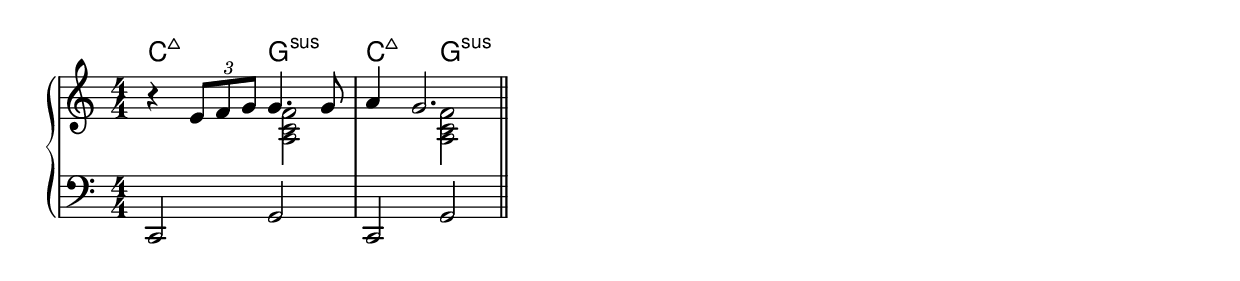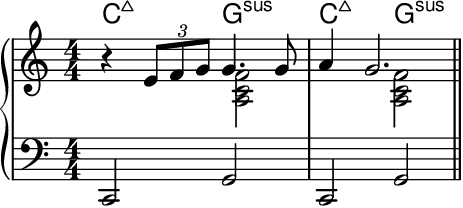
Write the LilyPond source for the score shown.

\version "2.24.4"
\language "english"
#(ly:set-option 'crop #t)
\include "include/alt.ly"
\include "include/sus.ly"
\score {
  \midi {
    \tempo 4=120
  }
  \layout {
    \context {
      \Score
      \omit BarNumber
    }
    indent = 0\mm
  }
  \new GrandStaff <<
    \chords {
      \set chordChanges = ##t % only show chords when they change
      \set noChordSymbol = ""
      \set minorChordModifier = \markup { "-" }
      \set midiMaximumVolume = #0 % prevent named chords sounding
      \set chordNameExceptions = #susExceptions
      c2:maj7 g:sus7 | c:maj7 g:sus7
    }
    \new Staff {
      \key c \major
      \numericTimeSignature
      \time 4/4
      \clef treble {
        \relative {
          \skip \f % spacer to set voice volume
          r4 \tuplet 3/2 {e'8 f8 g8}
          <<
            { g4. g8 }
            \new Voice { \voiceTwo <a, c f>2}
          >> |
          <<
            { a'4 g2. }
            \new Voice {s2 \voiceTwo <a, c f>2 }
          >>
          \bar "||"
        }
      }
    }
    \new Staff {
      \clef bass {
        \relative {
          \skip \f % spacer to set voice volume
          c,2 g' | c, g'
          \bar "||"
        }
      }
    }
  >>
}
